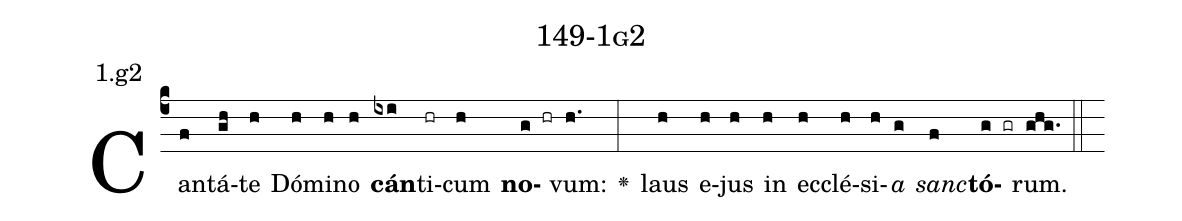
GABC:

name: 149-1g2;
annotation: 1.g2;
%%
(c4)Can(f)tá(gh)te(h) Dó(h)mi(h)no(h) <b>cán</b>(ixi)ti(hr)cum(h) <b>no</b>(g hr)vum:(h.) <v>\greheightstar</v>(:) laus(h) e(h)jus(h) in(h) ec(h)clé(h)si(h)<i>a</i>(g) <i>sanc</i>(f)<b>tó</b>(g gr)rum.(ghg.) (::)


%E(h) u(h) o(g) u(f) a(g) e.(ghg.) (::)
